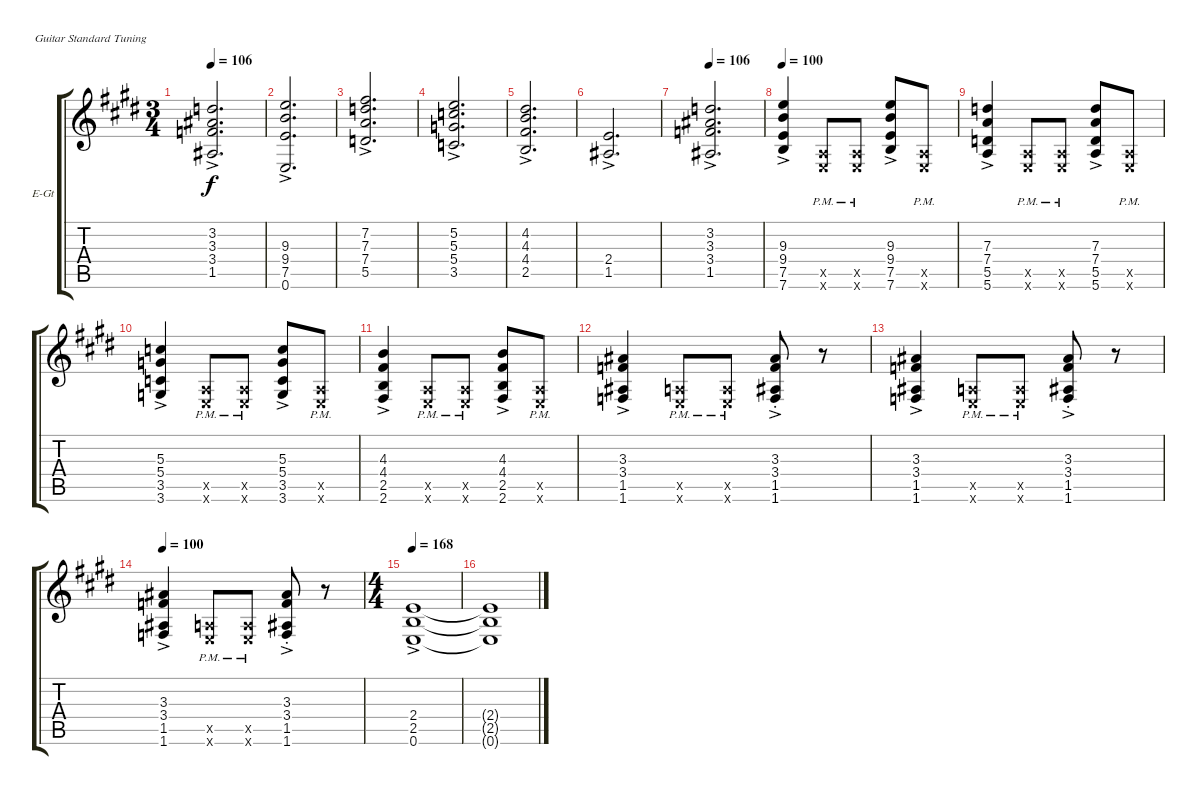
\bracketExtendMode groupsimilarinstruments
\firstSystemTrackNameOrientation horizontal
\otherSystemsTrackNameOrientation horizontal
\track ("Guitar 2" "E-Gt") {instrument electricguitarclean}
\staff {score tabs}
\tuning (E4 B3 G3 D3 A2 E2)
\ts (3 4)
\tempo 106
\clef g2
\scale
1.07818
\ks e
(1.5{ac} 3.4{ac} 3.3{ac} 3.2{ac}).2{d dy f} |
\scale
0.921816 (0.6 7.5 9.3 9.4{ac}).2{d} |
\scale
1.07818 (5.5{ac} 7.4{ac} 7.3{ac} 7.2{ac}).2{d} |
\scale
0.921816 (3.5{ac} 5.4{ac} 5.3{ac} 5.2{ac}).2{d} |
\scale
1.07818 (2.5{ac} 4.4{ac} 4.3{ac} 4.2{ac}).2{d} |
\scale
0.921816 (1.5{ac} 2.4{ac}).2{d} |
\tempo 106
\scale
1.07818 (1.5{ac} 3.4{ac} 3.3{ac} 3.2{ac}).2{d} |
\tempo 100
\scale
0.921816 (9.4 7.5 7.6 9.3{ac}).4 (0.6{pm x} 0.5{pm x}).8 (0.6{pm x} 0.5{pm x}).8 (9.4 7.5 7.6{ac} 9.3).8 (0.6{pm x} 0.5{x}).8 |
\scale
1.07818 (7.4 5.5 5.6 7.3{ac}).4 (0.6{pm x} 0.5{pm x}).8 (0.6{pm x} 0.5{pm x}).8 (7.4 5.5 5.6 7.3{ac}).8 (0.6{x} 0.5{pm x}).8 |
\scale
0.921816 (5.4 3.5 3.6{ac} 5.3).4 (0.6{pm x} 0.5{pm x}).8 (0.6{pm x} 0.5{pm x}).8 (5.4 3.5 3.6{ac} 5.3).8 (0.6{x} 0.5{pm x}).8 |
\scale
1.07818 (4.4{ac} 2.5{ac} 2.6{ac} 4.3{ac}).4 (0.6{pm x} 0.5{pm x}).8 (0.6{pm x} 0.5{pm x}).8 (4.4{ac} 2.5{ac} 2.6{ac} 4.3{ac}).8 (0.6{pm x} 0.5{pm x}).8 |
\scale
0.921816 (3.4{ac} 1.5{ac} 1.6{ac} 3.3{ac}).4 (0.6{pm x} 0.5{pm x}).8 (0.6{pm x} 0.5{pm x}).8 (3.4{ac st} 1.5{ac st} 1.6{ac st} 3.3{ac st}).8 r.8 |
\scale
1.07818 (3.4{ac} 1.5{ac} 1.6{ac} 3.3{ac}).4 (0.6{pm x} 0.5{pm x}).8 (0.6{pm x} 0.5{pm x}).8 (3.4{ac st} 1.5{ac st} 1.6{ac st} 3.3{ac st}).8 r.8 |
\tempo 100
\scale
0.921816 (3.4{ac} 1.5{ac} 1.6{ac} 3.3{ac}).4 (0.6{pm x} 0.5{pm x}).8 (0.6{pm x} 0.5{pm x}).8 (3.4{ac st} 1.5{ac st} 1.6{ac st} 3.3{ac st}).8 r.8 |
\ts (4 4)
\tempo 168
\scale
1.10845 (2.4{ac} 2.5{ac} 0.6{ac}).1 |
\scale
0.891551 (2.4{t} 2.5{t} 0.6{t}).1
